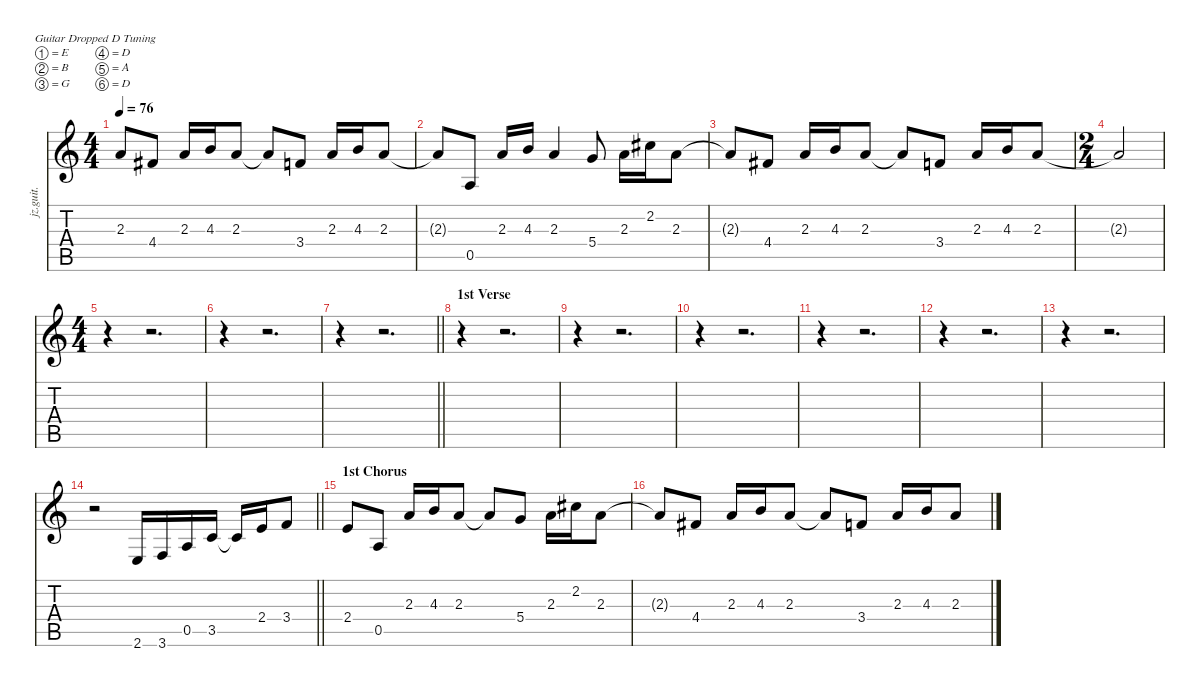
\defaultSystemsLayout 4
\hideDynamics
\bracketExtendMode nobrackets
\otherSystemsTrackNameOrientation horizontal
\track ("Guitar 3" "jz.guit.") {instrument electricguitarjazz}
\staff {score tabs}
\tuning (E4 B3 G3 D3 A2 D2)
\ts (4 4)
\tempo 76
\clef g2
\ks c
2.3{t}.8{dy f beam Up} 4.4{acc #}.8{beam Up} 2.3.16{beam Up} 4.3.16{beam Up} 2.3.8{beam Up} 2.3{t}.8{beam Up} 3.4.8{beam Up} 2.3.16{beam Up} 4.3.16{beam Up} 2.3.8{beam Up} |
2.3{t}.8{beam Up} 0.5.8{beam Up} 2.3.16{beam Up} 4.3.16{beam Up} 2.3.4{beam Up} 5.4.8{beam Up} 2.3.16{beam Down} 2.2{acc #}.16{beam Down} 2.3.8{beam Down} |
2.3{t}.8{beam Up} 4.4{acc #}.8{beam Up} 2.3.16{beam Up} 4.3.16{beam Up} 2.3.8{beam Up} 2.3{t}.8{beam Up} 3.4.8{beam Up} 2.3.16{beam Up} 4.3.16{beam Up} 2.3.8{beam Up} |
\ts (2 4)
\beaming (8 2 2)
2.3{t}.2{beam Up} |
\ts (4 4)
\beaming (8 2 2 2 2)
r.4{beam Down} r.2{d beam Down} |
r.4{beam Down} r.2{d beam Down} |
\barLineRight lightlight
r.4{beam Down} r.2{d beam Down} |
\section ("" "1st Verse")
r.4{beam Down} r.2{d beam Down} |
r.4{beam Down} r.2{d beam Down} |
r.4{beam Down} r.2{d beam Down} |
r.4{beam Down} r.2{d beam Down} |
r.4{beam Down} r.2{d beam Down} |
r.4{beam Down} r.2{d beam Down} |
\barLineRight lightlight
r.2{beam Down} 2.6.16{beam Up} 3.6.16{beam Up} 0.5.16{beam Up} 3.5.16{beam Up} 3.5{t}.16{beam Up} 2.4.16{beam Up} 3.4.8{beam Up} |
\section ("" "1st Chorus")
2.4.8{beam Up} 0.5.8{beam Up} 2.3.16{beam Up} 4.3.16{beam Up} 2.3.8{beam Up} 2.3{t}.8{beam Up} 5.4.8{beam Up} 2.3.16{beam Down} 2.2{acc #}.16{beam Down} 2.3.8{beam Down} |
2.3{t}.8{beam Up} 4.4{acc #}.8{beam Up} 2.3.16{beam Up} 4.3.16{beam Up} 2.3.8{beam Up} 2.3{t}.8{beam Up} 3.4.8{beam Up} 2.3.16{beam Up} 4.3.16{beam Up} 2.3.8{beam Up}
